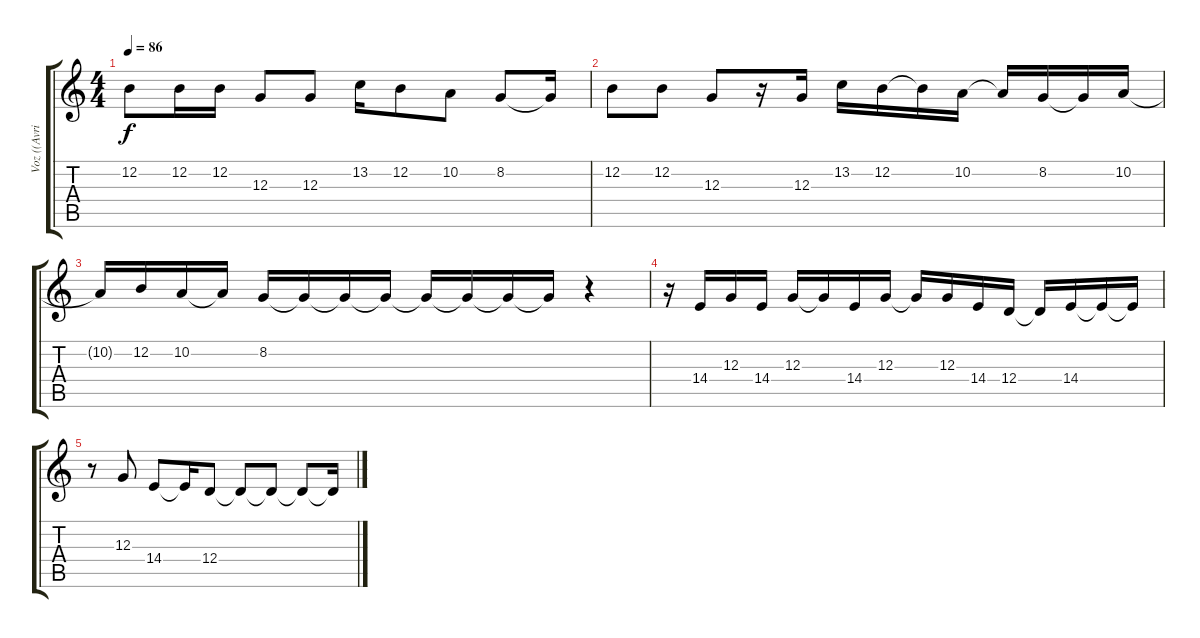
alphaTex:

\track ("Voz ((Avril))" "Voz ((Avri") {instrument lead2sawtooth}
\staff {score tabs}
\tuning (E4 B3 G3 D3 A2 E2) {hide}
\ts (4 4)
\tempo 86
\clef g2
\ks c
12.2.8{dy f} 12.2.16 12.2.16 12.3.8 12.3.8 13.2.16 12.2.8 10.2.8 8.2.8 8.2{t}.16 |
12.2.8 12.2.8 12.3.8 r.16 12.3.16 13.2.16 12.2.16 12.2{t}.16 10.2.16 10.2{t}.16 8.2.16 8.2{t}.16 10.2.16 |
10.2{t}.16 12.2.16 10.2.16 10.2{t}.16 8.2.16 8.2{t}.16 8.2{t}.16 8.2{t}.16 8.2{t}.16 8.2{t}.16 8.2{t}.16 8.2{t}.16 r.4 |
r.16 14.4.16 12.3.16 14.4.16 12.3.16 12.3{t}.16 14.4.16 12.3.16 12.3{t}.16 12.3.16 14.4.16 12.4.16 12.4{t}.16 14.4.16 14.4{t}.16 14.4{t}.16 |
r.8 12.3.8 14.4.8 14.4{t}.16 12.4.8 12.4{t}.8 12.4{t}.8 12.4{t}.8 12.4{t}.16
